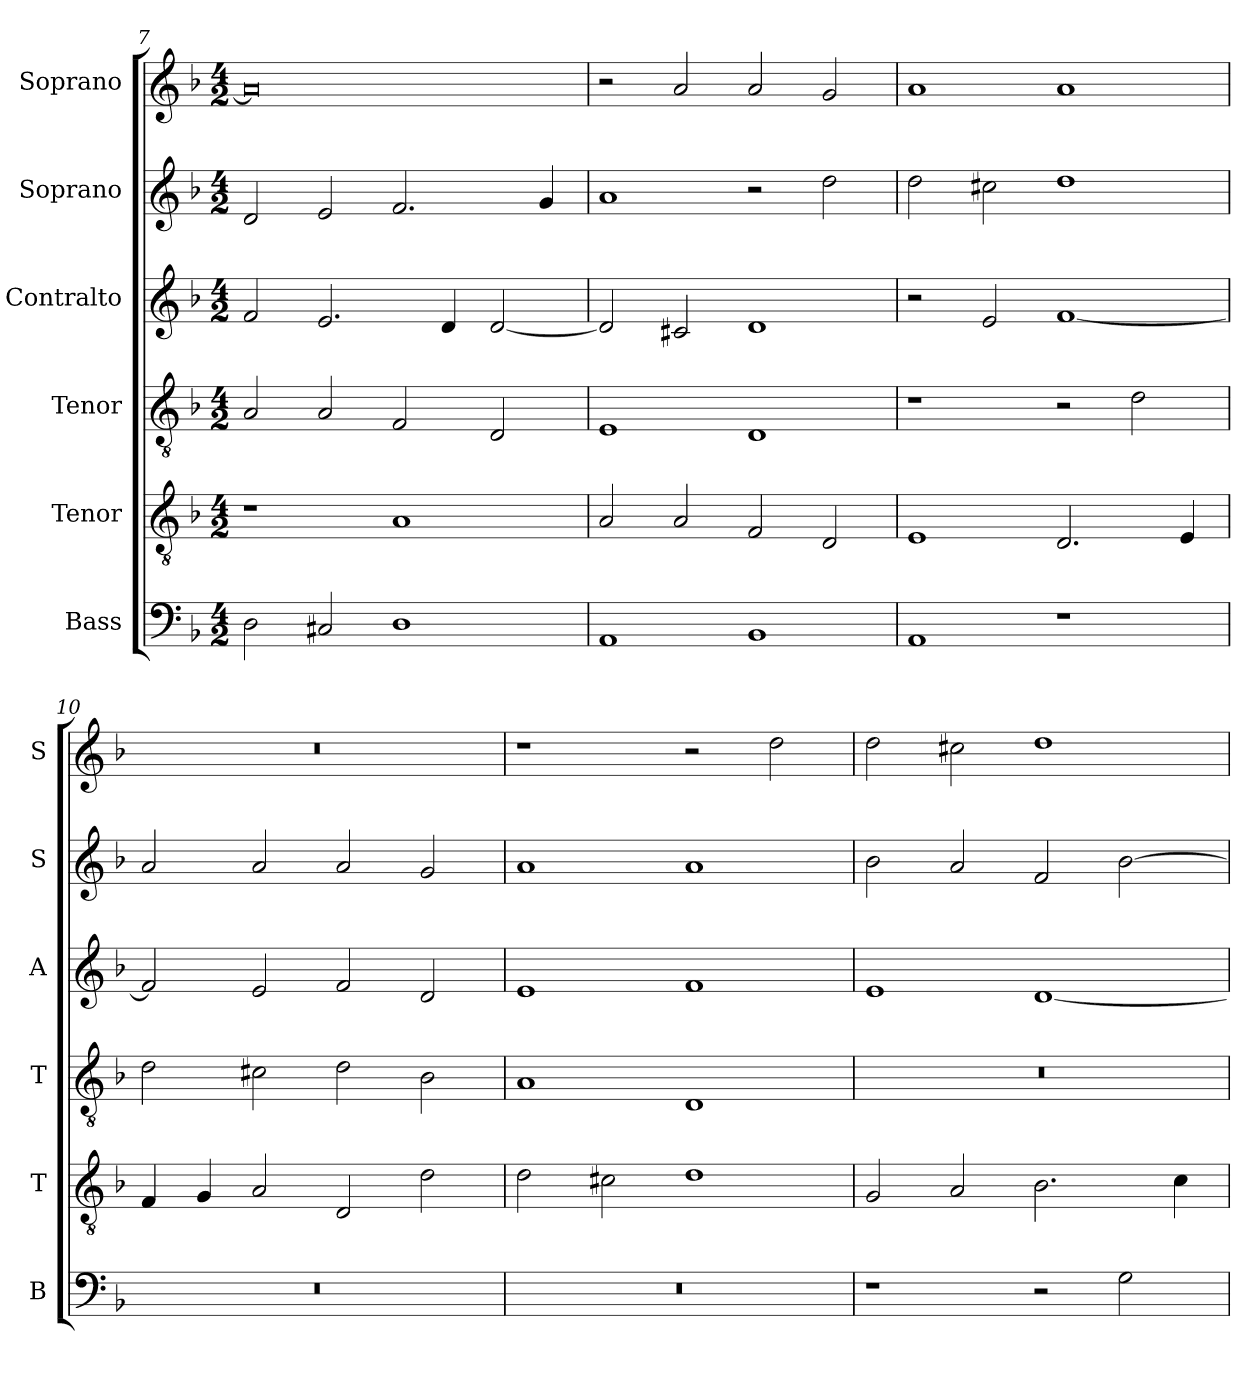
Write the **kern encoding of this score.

**kern	**kern	**kern	**kern	**kern	**kern
*part6	*part5	*part4	*part3	*part2	*part1
*staff6	*staff5	*staff4	*staff3	*staff2	*staff1
*I"Bass	*I"Tenor	*I"Tenor	*I"Contralto	*I"Soprano	*I"Soprano
*I'B	*I'T	*I'T	*I'A	*I'S	*I'S
*clefF4	*clefGv2	*clefGv2	*clefG2	*clefG2	*clefG2
*k[b-]	*k[b-]	*k[b-]	*k[b-]	*k[b-]	*k[b-]
*G:dor	*G:dor	*G:dor	*G:dor	*G:dor	*G:dor
*M4/2	*M4/2	*M4/2	*M4/2	*M4/2	*M4/2
=7	=7	=7	=7	=7	=7
2D	1r	2A	2f	2d	0a]
2C#X	.	2A	2.e	2e	.
1D	1A	2F	.	2.f	.
.	.	.	4d	.	.
.	.	2D	[2d	.	.
.	.	.	.	4g	.
=8	=8	=8	=8	=8	=8
1AA	2A	1E	2d]	1a	2r
.	2A	.	2c#X	.	2a
1BB-	2F	1D	1d	2r	2a
.	2D	.	.	2dd	2g
=9	=9	=9	=9	=9	=9
1AA	1E	1r	2r	2dd	1a
.	.	.	2e	2cc#X	.
1r	2.D	2r	[1f	1dd	1a
.	.	2d	.	.	.
.	4E	.	.	.	.
=10	=10	=10	=10	=10	=10
0r	4F	2d	2f]	2a	0r
.	4G	.	.	.	.
.	2A	2c#X	2e	2a	.
.	2D	2d	2f	2a	.
.	2d	2B-	2d	2g	.
=11	=11	=11	=11	=11	=11
0r	2d	1A	1e	1a	1r
.	2c#X	.	.	.	.
.	1d	1D	1f	1a	2r
.	.	.	.	.	2dd
=12	=12	=12	=12	=12	=12
1r	2G	0r	1e	2b-	2dd
.	2A	.	.	2a	2cc#X
2r	2.B-	.	[1d	2f	1dd
2G	.	.	.	[2b-	.
.	4c	.	.	.	.
=	=	=	=	=	=
*-	*-	*-	*-	*-	*-
